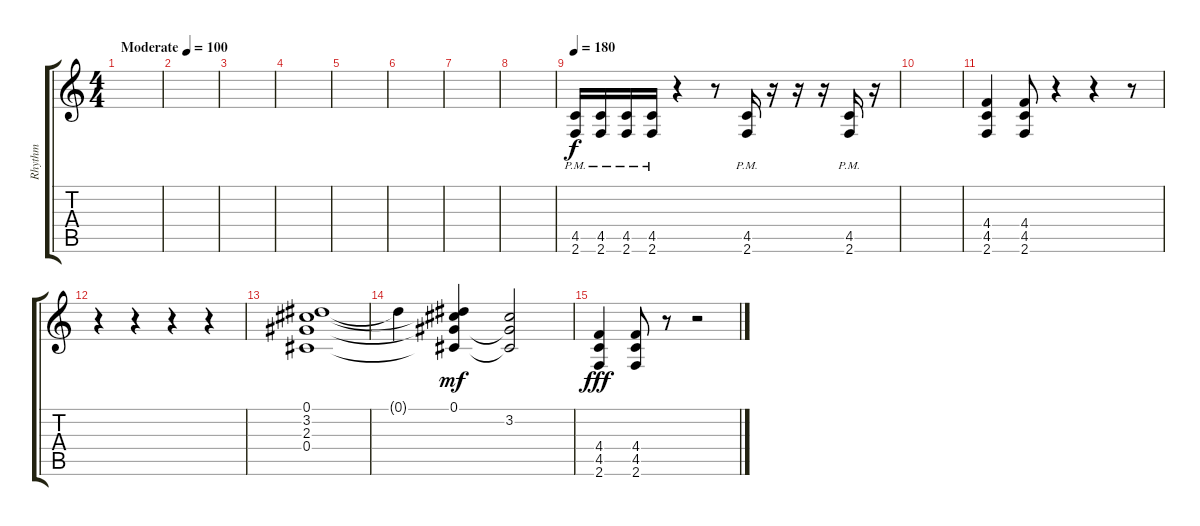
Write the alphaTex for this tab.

\track ("Rhythm" "Rhythm") {instrument overdrivenguitar}
\staff {score tabs}
\tuning (Eb4 Bb3 Gb3 Db3 Ab2 Eb2) {hide}
\ts (4 4)
\tempo (100 "Moderate")
\clef g2
\ks c
|
|
|
|
|
|
|
|
\tempo 180
(4.5 2.6{pm}).16 (4.5 2.6{pm}).16 (4.5 2.6{pm}).16 (4.5 2.6{pm}).16 r.4 r.8 (4.5 2.6{pm}).16 r.16 r.16 r.16 (4.5 2.6{pm}).16 r.16 |
|
(4.4 4.5 2.6).4 (4.4 4.5 2.6).8 r.4 r.4 r.8 |
r.4 r.4 r.4 r.4 |
(0.1 3.2 2.3 0.4).1 |
0.1{t}.4{dy f} (0.1 3.2{t} 2.3{t} 0.4{t}).4{dy mf} (3.2 2.3{t} 0.4{t}).2 |
(4.4 4.5 2.6).4{dy fff} (4.4 4.5 2.6).8 r.8 r.2
